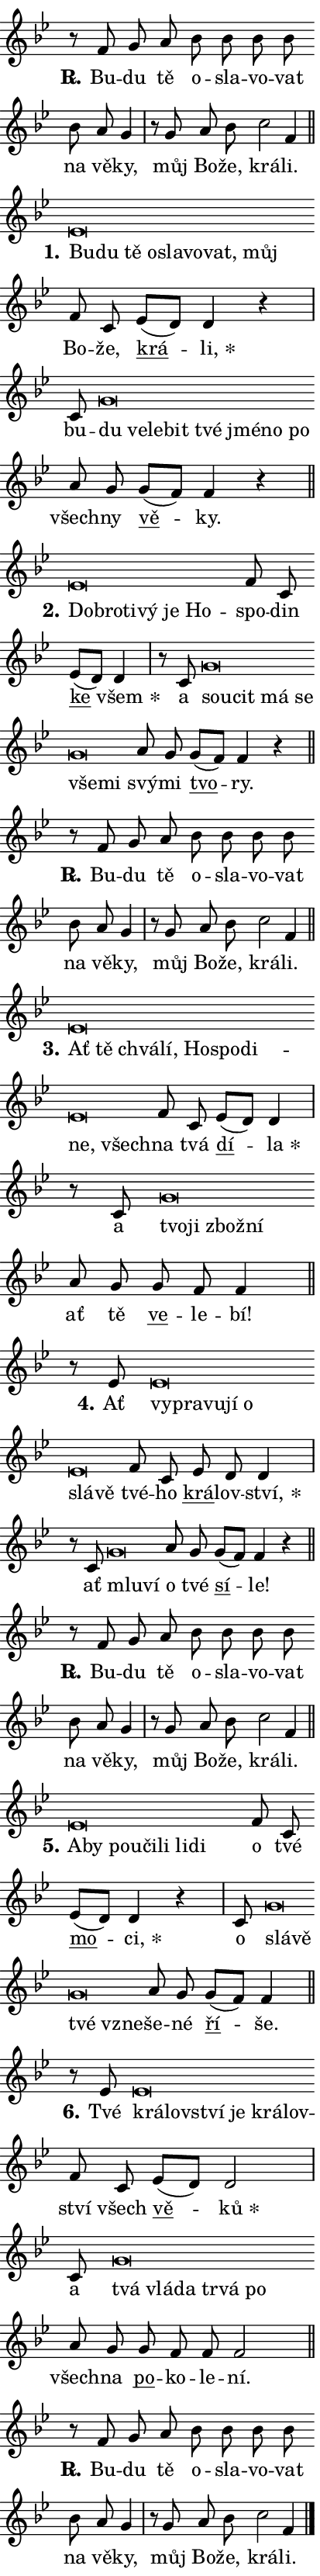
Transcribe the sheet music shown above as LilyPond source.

\version "2.24.0"
\header { tagline = "" }
\paper {
  indent = 0\cm
  top-margin = 0\cm
  right-margin = 0.13\cm % to fit lyric hyphens
  bottom-margin = 0\cm
  left-margin = 0\cm
  paper-width = 7\cm
  page-breaking = #ly:one-page-breaking
  system-system-spacing.basic-distance = #11
  score-system-spacing.basic-distance = #11
  ragged-last = ##f
}


%% Author: Thomas Morley
%% https://lists.gnu.org/archive/html/lilypond-user/2020-05/msg00002.html
#(define (line-position grob)
"Returns position of @var[grob} in current system:
   @code{'start}, if at first time-step
   @code{'end}, if at last time-step
   @code{'middle} otherwise
"
  (let* ((col (ly:item-get-column grob))
         (ln (ly:grob-object col 'left-neighbor))
         (rn (ly:grob-object col 'right-neighbor))
         (col-to-check-left (if (ly:grob? ln) ln col))
         (col-to-check-right (if (ly:grob? rn) rn col))
         (break-dir-left
           (and
             (ly:grob-property col-to-check-left 'non-musical #f)
             (ly:item-break-dir col-to-check-left)))
         (break-dir-right
           (and
             (ly:grob-property col-to-check-right 'non-musical #f)
             (ly:item-break-dir col-to-check-right))))
        (cond ((eqv? 1 break-dir-left) 'start)
              ((eqv? -1 break-dir-right) 'end)
              (else 'middle))))

#(define (tranparent-at-line-position vctor)
  (lambda (grob)
  "Relying on @code{line-position} select the relevant enry from @var{vctor}.
Used to determine transparency,"
    (case (line-position grob)
      ((end) (not (vector-ref vctor 0)))
      ((middle) (not (vector-ref vctor 1)))
      ((start) (not (vector-ref vctor 2))))))

noteHeadBreakVisibility =
#(define-music-function (break-visibility)(vector?)
"Makes @code{NoteHead}s transparent relying on @var{break-visibility}"
#{
  \override NoteHead.transparent =
    #(tranparent-at-line-position break-visibility)
#})

#(define delete-ledgers-for-transparent-note-heads
  (lambda (grob)
    "Reads whether a @code{NoteHead} is transparent.
If so this @code{NoteHead} is removed from @code{'note-heads} from
@var{grob}, which is supposed to be @code{LedgerLineSpanner}.
As a result ledgers are not printed for this @code{NoteHead}"
    (let* ((nhds-array (ly:grob-object grob 'note-heads))
           (nhds-list
             (if (ly:grob-array? nhds-array)
                 (ly:grob-array->list nhds-array)
                 '()))
           ;; Relies on the transparent-property being done before
           ;; Staff.LedgerLineSpanner.after-line-breaking is executed.
           ;; This is fragile ...
           (to-keep
             (remove
               (lambda (nhd)
                 (ly:grob-property nhd 'transparent #f))
               nhds-list)))
      ;; TODO find a better method to iterate over grob-arrays, similiar
      ;; to filter/remove etc for lists
      ;; For now rebuilt from scratch
      (set! (ly:grob-object grob 'note-heads)  '())
      (for-each
        (lambda (nhd)
          (ly:pointer-group-interface::add-grob grob 'note-heads nhd))
        to-keep))))

squashNotes = {
  \override NoteHead.X-extent = #'(-0.2 . 0.2)
  \override NoteHead.Y-extent = #'(-0.75 . 0)
  \override NoteHead.stencil =
    #(lambda (grob)
       (let ((pos (ly:grob-property grob 'staff-position)))
         (begin
           (if (< pos -7) (display "ERROR: Lower brevis then expected\n") (display "OK: Expected brevis position\n"))
           (if (<= pos -6) ly:text-interface::print ly:note-head::print))))
}
unSquashNotes = {
  \revert NoteHead.X-extent
  \revert NoteHead.Y-extent
  \revert NoteHead.stencil
}

hideNotes = \noteHeadBreakVisibility #begin-of-line-visible
unHideNotes = \noteHeadBreakVisibility #all-visible

% work-around for resetting accidentals
% https://lilypond.org/doc/v2.23/Documentation/notation/displaying-rhythms#unmetered-music
cadenzaMeasure = {
  \cadenzaOff
  \partial 1024 s1024
  \cadenzaOn
}

#(define-markup-command (accent layout props text) (markup?)
  "Underline accented syllable"
  (interpret-markup layout props
    #{\markup \override #'(offset . 4.3) \underline { #text }#}))

responsum = \markup \concat {
  "R" \hspace #-1.05 \path #0.1 #'((moveto 0 0.07) (lineto 0.9 0.8)) \hspace #0.05 "."
}

spaceSize = #0.6828661417322834 % exact space size for TeX Gyre Schola

\layout {
  \context {
    \Staff
    \remove "Time_signature_engraver"
    \override LedgerLineSpanner.after-line-breaking = #delete-ledgers-for-transparent-note-heads
  }
  \context {
    \Lyrics {
      \override LyricSpace.minimum-distance = \spaceSize
      \override LyricText.font-name = #"TeX Gyre Schola"
      \override LyricText.font-size = 1
      \override StanzaNumber.font-name = #"TeX Gyre Schola Bold"
      \override StanzaNumber.font-size = 1
    }
  }
  \context {
    \Score 
    \override NoteHead.text =
      #(lambda (grob) 
        (let ((pos (ly:grob-property grob 'staff-position)))
          #{\markup {
            \combine
              \halign #-0.55 \raise #(if (= pos -6) 0 0.5) \override #'(thickness . 2) \draw-line #'(3.2 . 0)
              \musicglyph "noteheads.sM1"
          }#}))
  }
}

% magnetic-lyrics.ily
%
%   written by
%     Jean Abou Samra <jean@abou-samra.fr>
%     Werner Lemberg <wl@gnu.org>
%
%   adapted by
%     Jiri Hon <jiri.hon@gmail.com>
%
% Version 2022-Apr-15

% https://www.mail-archive.com/lilypond-user@gnu.org/msg149350.html

#(define (Left_hyphen_pointer_engraver context)
   "Collect syllable-hyphen-syllable occurrences in lyrics and store
them in properties.  This engraver only looks to the left.  For
example, if the lyrics input is @code{foo -- bar}, it does the
following.

@itemize @bullet
@item
Set the @code{text} property of the @code{LyricHyphen} grob between
@q{foo} and @q{bar} to @code{foo}.

@item
Set the @code{left-hyphen} property of the @code{LyricText} grob with
text @q{foo} to the @code{LyricHyphen} grob between @q{foo} and
@q{bar}.
@end itemize

Use this auxiliary engraver in combination with the
@code{lyric-@/text::@/apply-@/magnetic-@/offset!} hook."
   (let ((hyphen #f)
         (text #f))
     (make-engraver
      (acknowledgers
       ((lyric-syllable-interface engraver grob source-engraver)
        (set! text grob)))
      (end-acknowledgers
       ((lyric-hyphen-interface engraver grob source-engraver)
        ;(when (not (grob::has-interface grob 'lyric-space-interface))
          (set! hyphen grob)));)
      ((stop-translation-timestep engraver)
       (when (and text hyphen)
         (ly:grob-set-object! text 'left-hyphen hyphen))
       (set! text #f)
       (set! hyphen #f)))))

#(define (lyric-text::apply-magnetic-offset! grob)
   "If the space between two syllables is less than the value in
property @code{LyricText@/.details@/.squash-threshold}, move the right
syllable to the left so that it gets concatenated with the left
syllable.

Use this function as a hook for
@code{LyricText@/.after-@/line-@/breaking} if the
@code{Left_@/hyphen_@/pointer_@/engraver} is active."
   (let ((hyphen (ly:grob-object grob 'left-hyphen #f)))
     (when hyphen
       (let ((left-text (ly:spanner-bound hyphen LEFT)))
         (when (grob::has-interface left-text 'lyric-syllable-interface)
           (let* ((common (ly:grob-common-refpoint grob left-text X))
                  (this-x-ext (ly:grob-extent grob common X))
                  (left-x-ext
                   (begin
                     ;; Trigger magnetism for left-text.
                     (ly:grob-property left-text 'after-line-breaking)
                     (ly:grob-extent left-text common X)))
                  ;; `delta` is the gap width between two syllables.
                  (delta (- (interval-start this-x-ext)
                            (interval-end left-x-ext)))
                  (details (ly:grob-property grob 'details))
                  (threshold (assoc-get 'squash-threshold details 0.2)))
             (when (< delta threshold)
               (let* (;; We have to manipulate the input text so that
                      ;; ligatures crossing syllable boundaries are not
                      ;; disabled.  For languages based on the Latin
                      ;; script this is essentially a beautification.
                      ;; However, for non-Western scripts it can be a
                      ;; necessity.
                      (lt (ly:grob-property left-text 'text))
                      (rt (ly:grob-property grob 'text))
                      (is-space (grob::has-interface hyphen 'lyric-space-interface))
                      (space (if is-space " " ""))
                      (extra-delta (if is-space spaceSize 0))
                      ;; Append new syllable.
                      (ltrt-space (if (and (string? lt) (string? rt))
                                (string-append lt space rt)
                                (make-concat-markup (list lt space rt))))
                      ;; Right-align `ltrt` to the right side.
                      (ltrt-space-markup (grob-interpret-markup
                               grob
                               (make-translate-markup
                                (cons (interval-length this-x-ext) 0)
                                (make-right-align-markup ltrt-space)))))
                 (begin
                   ;; Don't print `left-text`.
                   (ly:grob-set-property! left-text 'stencil #f)
                   ;; Set text and stencil (which holds all collected
                   ;; syllables so far) and shift it to the left.
                   (ly:grob-set-property! grob 'text ltrt-space)
                   (ly:grob-set-property! grob 'stencil ltrt-space-markup)
                   (ly:grob-translate-axis! grob (- (- delta extra-delta)) X))))))))))


#(define (lyric-hyphen::displace-bounds-first grob)
   ;; Make very sure this callback isn't triggered too early.
   (let ((left (ly:spanner-bound grob LEFT))
         (right (ly:spanner-bound grob RIGHT)))
     (ly:grob-property left 'after-line-breaking)
     (ly:grob-property right 'after-line-breaking)
     (ly:lyric-hyphen::print grob)))

squashThreshold = #0.4

\layout {
  \context {
    \Lyrics
    \consists #Left_hyphen_pointer_engraver
    \override LyricText.after-line-breaking =
      #lyric-text::apply-magnetic-offset!
    \override LyricHyphen.stencil = #lyric-hyphen::displace-bounds-first
    \override LyricText.details.squash-threshold = \squashThreshold
    \override LyricHyphen.minimum-distance = 0
    \override LyricHyphen.minimum-length = \squashThreshold
  }
}

squashText = \override LyricText.details.squash-threshold = 9999
unSquashText = \override LyricText.details.squash-threshold = \squashThreshold

leftText = \override LyricText.self-alignment-X = #LEFT
unLeftText = \revert LyricText.self-alignment-X

starOffset = #(lambda (grob) 
                (let ((x_offset (ly:self-alignment-interface::aligned-on-x-parent grob)))
                  (if (= x_offset 0) 0 (+ x_offset 1.2))))

star = #(define-music-function (syllable)(string?)
"Append star separator at the end of a syllable"
#{
  \once \override LyricText.X-offset = #starOffset
  \lyricmode { \markup {
    #syllable
    \override #'((font-name . "TeX Gyre Schola Bold")) \hspace #0.2 \lower #0.65 \larger "*"
  } }
#})

starAccent = #(define-music-function (syllable)(string?)
"Append star separator at the end of a syllable and make accent"
#{
  \once \override LyricText.X-offset = #starOffset
  \lyricmode { \markup {
    \accent #syllable
    \override #'((font-name . "TeX Gyre Schola Bold")) \hspace #0.2 \lower #0.65 \larger "*"
  } }
#})

breath = #(define-music-function (syllable)(string?)
"Append breathing indicator at the end of a syllable"
#{
  \lyricmode { \markup { #syllable "+" } }
#})

optionalBreath = #(define-music-function (syllable)(string?)
"Append optional breathing indicator at the end of a syllable"
#{
  \lyricmode { \markup { #syllable "(+)" } }
#})


\score {
    <<
        \new Voice = "melody" { \cadenzaOn \key bes \major \relative { r8 f' g a bes bes bes bes \bar "" bes a g4 \cadenzaMeasure \bar "|" r8 g a bes \bar "" c2 f,4 \cadenzaMeasure \bar "||" \break } }
        \new Lyrics \lyricsto "melody" { \lyricmode { \set stanza = \responsum
Bu -- du tě o -- sla -- vo -- vat na vě -- ky, můj Bo -- že, krá -- li. } }
    >>
    \layout {}
}

\score {
    <<
        \new Voice = "melody" { \cadenzaOn \key bes \major \relative { \squashNotes es'\breve*1/16 \hideNotes \breve*1/16 \bar "" \breve*1/16 \bar "" \breve*1/16 \bar "" \breve*1/16 \bar "" \breve*1/16 \bar "" \breve*1/16 \breve*1/16 \bar "" \unHideNotes \unSquashNotes f8 c \bar "" es[( d)] d4 r \cadenzaMeasure \bar "|" c8 \squashNotes g'\breve*1/16 \hideNotes \breve*1/16 \bar "" \breve*1/16 \bar "" \breve*1/16 \bar "" \breve*1/16 \bar "" \breve*1/16 \bar "" \breve*1/16 \breve*1/16 \bar "" \unHideNotes \unSquashNotes a8 g \bar "" g[( f)] f4 r \cadenzaMeasure \bar "||" \break } }
        \new Lyrics \lyricsto "melody" { \lyricmode { \set stanza = "1."
\leftText Bu -- \squashText du tě o -- sla -- vo -- vat, můj \unLeftText \unSquashText Bo -- že, \markup \accent krá -- \star li, bu -- \leftText du \squashText ve -- le -- bit tvé jmé -- no po \unLeftText \unSquashText všech -- ny \markup \accent vě -- ky. } }
    >>
    \layout {}
}

\score {
    <<
        \new Voice = "melody" { \cadenzaOn \key bes \major \relative { \squashNotes es'\breve*1/16 \hideNotes \breve*1/16 \bar "" \breve*1/16 \bar "" \breve*1/16 \bar "" \breve*1/16 \breve*1/16 \bar "" \unHideNotes \unSquashNotes f8 c \bar "" es[( d)] d4 \cadenzaMeasure \bar "|" r8 c8 \squashNotes g'\breve*1/16 \hideNotes \breve*1/16 \bar "" \breve*1/16 \bar "" \breve*1/16 \bar "" \breve*1/16 \breve*1/16 \bar "" \unHideNotes \unSquashNotes a8 g \bar "" g[( f)] f4 r \cadenzaMeasure \bar "||" \break } }
        \new Lyrics \lyricsto "melody" { \lyricmode { \set stanza = "2."
\leftText Dob -- \squashText ro -- ti -- vý je Ho -- \unLeftText \unSquashText spo -- din \markup \accent ke \star všem a \leftText sou -- \squashText cit má se vše -- mi \unLeftText \unSquashText svý -- mi \markup \accent tvo -- ry. } }
    >>
    \layout {}
}

\score {
    <<
        \new Voice = "melody" { \cadenzaOn \key bes \major \relative { r8 f' g a bes bes bes bes \bar "" bes a g4 \cadenzaMeasure \bar "|" r8 g a bes \bar "" c2 f,4 \cadenzaMeasure \bar "||" \break } }
        \new Lyrics \lyricsto "melody" { \lyricmode { \set stanza = \responsum
Bu -- du tě o -- sla -- vo -- vat na vě -- ky, můj Bo -- že, krá -- li. } }
    >>
    \layout {}
}

\score {
    <<
        \new Voice = "melody" { \cadenzaOn \key bes \major \relative { \squashNotes es'\breve*1/16 \hideNotes \breve*1/16 \bar "" \breve*1/16 \bar "" \breve*1/16 \bar "" \breve*1/16 \bar "" \breve*1/16 \bar "" \breve*1/16 \bar "" \breve*1/16 \breve*1/16 \bar "" \unHideNotes \unSquashNotes f8 c \bar "" es[( d)] d4 \cadenzaMeasure \bar "|" r8 c8 \squashNotes g'\breve*1/16 \hideNotes \breve*1/16 \bar "" \breve*1/16 \breve*1/16 \bar "" \unHideNotes \unSquashNotes a8 g \bar "" g f f4 \cadenzaMeasure \bar "||" \break } }
        \new Lyrics \lyricsto "melody" { \lyricmode { \set stanza = "3."
\leftText Ať \squashText tě chvá -- lí, Ho -- spo -- di -- ne, všech -- \unLeftText \unSquashText na tvá \markup \accent dí -- \star la a \leftText tvo -- \squashText ji zbož -- ní \unLeftText \unSquashText ať tě \markup \accent ve -- le -- bí! } }
    >>
    \layout {}
}

\score {
    <<
        \new Voice = "melody" { \cadenzaOn \key bes \major \relative { r8 es' \squashNotes es\breve*1/16 \hideNotes \breve*1/16 \bar "" \breve*1/16 \bar "" \breve*1/16 \bar "" \breve*1/16 \bar "" \breve*1/16 \breve*1/16 \bar "" \unHideNotes \unSquashNotes f8 c \bar "" es d d4 \cadenzaMeasure \bar "|" r8 c8 \squashNotes g'\breve*1/16 \hideNotes \breve*1/16 \bar "" \unHideNotes \unSquashNotes a8 g \bar "" g[( f)] f4 r \cadenzaMeasure \bar "||" \break } }
        \new Lyrics \lyricsto "melody" { \lyricmode { \set stanza = "4."
Ať \leftText vy -- \squashText pra -- vu -- jí o slá -- vě \unLeftText \unSquashText tvé -- ho \markup \accent krá -- lov -- \star ství, ať \leftText mlu -- \squashText ví \unLeftText \unSquashText o tvé \markup \accent sí -- le! } }
    >>
    \layout {}
}

\score {
    <<
        \new Voice = "melody" { \cadenzaOn \key bes \major \relative { r8 f' g a bes bes bes bes \bar "" bes a g4 \cadenzaMeasure \bar "|" r8 g a bes \bar "" c2 f,4 \cadenzaMeasure \bar "||" \break } }
        \new Lyrics \lyricsto "melody" { \lyricmode { \set stanza = \responsum
Bu -- du tě o -- sla -- vo -- vat na vě -- ky, můj Bo -- že, krá -- li. } }
    >>
    \layout {}
}

\score {
    <<
        \new Voice = "melody" { \cadenzaOn \key bes \major \relative { \squashNotes es'\breve*1/16 \hideNotes \breve*1/16 \bar "" \breve*1/16 \bar "" \breve*1/16 \bar "" \breve*1/16 \bar "" \breve*1/16 \bar "" \breve*1/16 \breve*1/16 \bar "" \unHideNotes \unSquashNotes f8 c \bar "" es[( d)] d4 r \cadenzaMeasure \bar "|" c8 \squashNotes g'\breve*1/16 \hideNotes \breve*1/16 \bar "" \breve*1/16 \breve*1/16 \bar "" \unHideNotes \unSquashNotes a8 g \bar "" g[( f)] f4 \cadenzaMeasure \bar "||" \break } }
        \new Lyrics \lyricsto "melody" { \lyricmode { \set stanza = "5."
\leftText A -- \squashText by po -- u -- či -- li li -- di \unLeftText \unSquashText o tvé \markup \accent mo -- \star ci, o \leftText slá -- \squashText vě tvé vzne -- \unLeftText \unSquashText še -- né \markup \accent ří -- še. } }
    >>
    \layout {}
}

\score {
    <<
        \new Voice = "melody" { \cadenzaOn \key bes \major \relative { r8 es' \squashNotes es\breve*1/16 \hideNotes \breve*1/16 \bar "" \breve*1/16 \bar "" \breve*1/16 \bar "" \breve*1/16 \breve*1/16 \bar "" \unHideNotes \unSquashNotes f8 c \bar "" es[( d)] d2 \cadenzaMeasure \bar "|" c8 \squashNotes g'\breve*1/16 \hideNotes \breve*1/16 \bar "" \breve*1/16 \bar "" \breve*1/16 \bar "" \breve*1/16 \breve*1/16 \bar "" \unHideNotes \unSquashNotes a8 g \bar "" g f f f2 \cadenzaMeasure \bar "||" \break } }
        \new Lyrics \lyricsto "melody" { \lyricmode { \set stanza = "6."
Tvé \leftText krá -- \squashText lov -- ství je krá -- lov -- \unLeftText \unSquashText ství všech \markup \accent vě -- \star ků a \leftText tvá \squashText vlá -- da tr -- vá po \unLeftText \unSquashText všech -- na \markup \accent po -- ko -- le -- ní. } }
    >>
    \layout {}
}

\score {
    <<
        \new Voice = "melody" { \cadenzaOn \key bes \major \relative { r8 f' g a bes bes bes bes \bar "" bes a g4 \cadenzaMeasure \bar "|" r8 g a bes \bar "" c2 f,4 \cadenzaMeasure \bar "||" \break } \bar "|." }
        \new Lyrics \lyricsto "melody" { \lyricmode { \set stanza = \responsum
Bu -- du tě o -- sla -- vo -- vat na vě -- ky, můj Bo -- že, krá -- li. } }
    >>
    \layout {}
}
